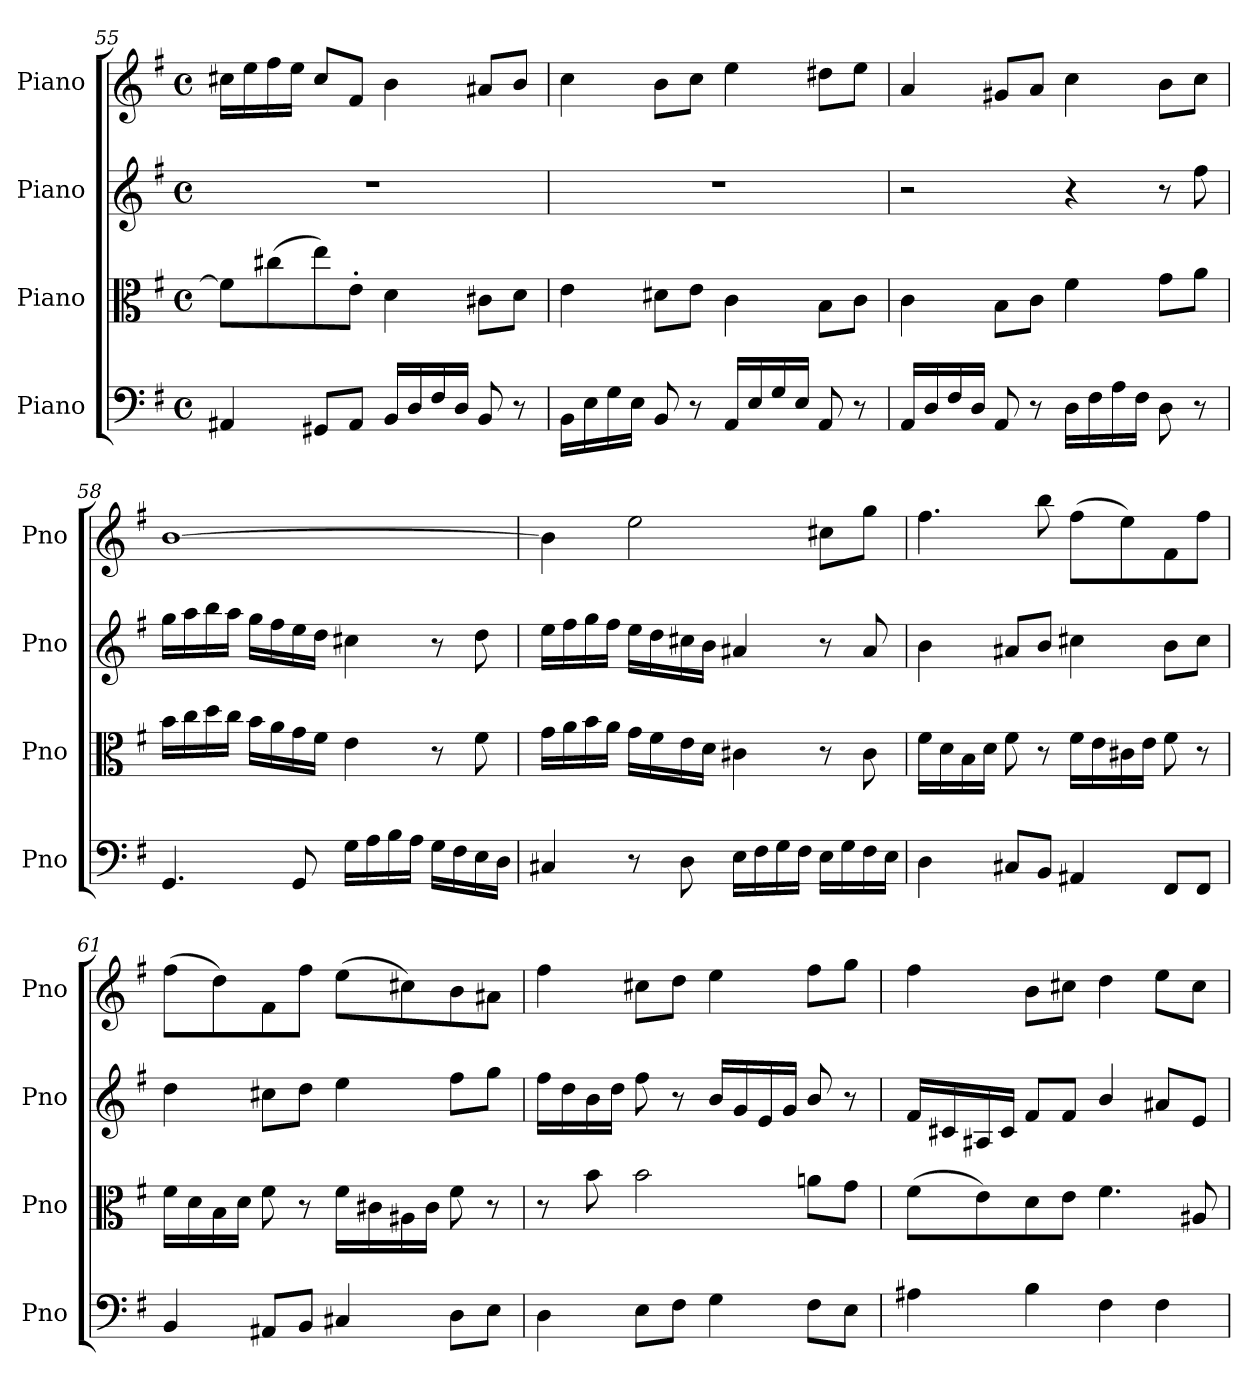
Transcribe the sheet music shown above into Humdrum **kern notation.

**kern	**kern	**kern	**kern
*part4	*part3	*part2	*part1
*staff4	*staff3	*staff2	*staff1
*I"Piano	*I"Piano	*I"Piano	*I"Piano
*I'Pno	*I'Pno	*I'Pno	*I'Pno
*clefF4	*clefC3	*clefG2	*clefG2
*k[f#]	*k[f#]	*k[f#]	*k[f#]
*M4/4	*M4/4	*M4/4	*M4/4
*met(c)	*met(c)	*met(c)	*met(c)
=55	=55	=55	=55
4AA#X/	8f#\L]	1r	16cc#X\LL
.	.	.	16ee\
.	(8cc#X\	.	16ff#\
.	.	.	16ee\JJ
8GG#X/L	8ee\)	.	8cc#/L
8AA#/J	8e'\J	.	8f#/J
16BB/LL	4d\	.	4b\
16D/	.	.	.
16F#/	.	.	.
16D/JJ	.	.	.
8BB/	8c#X\L	.	8a#X/L
8r	8d\J	.	8b/J
=56	=56	=56	=56
16BB\LL	4e\	1r	4cc\
16E\	.	.	.
16G\	.	.	.
16E\JJ	.	.	.
8BB/	8d#X\L	.	8b\L
8r	8e\J	.	8cc\J
16AA/LL	4c\	.	4ee\
16E/	.	.	.
16G/	.	.	.
16E/JJ	.	.	.
8AA/	8B\L	.	8dd#X\L
8r	8c\J	.	8ee\J
=57	=57	=57	=57
16AA/LL	4c\	2r	4a/
16D/	.	.	.
16F#/	.	.	.
16D/JJ	.	.	.
8AA/	8B\L	.	8g#X/L
8r	8c\J	.	8a/J
16D\LL	4f#\	4r	4cc\
16F#\	.	.	.
16A\	.	.	.
16F#\JJ	.	.	.
8D\	8g\L	8r	8b\L
8r	8a\J	8ff#\	8cc\J
!!LO:LB:g=z
=58	=58	=58	=58
4.GG/	16b\LL	16gg\LL	[1b
.	16cc\	16aa\	.
.	16dd\	16bb\	.
.	16cc\JJ	16aa\JJ	.
.	16b\LL	16gg\LL	.
.	16a\	16ff#\	.
8GG/	16g\	16ee\	.
.	16f#\JJ	16dd\JJ	.
16G\LL	4e\	4cc#X\	.
16A\	.	.	.
16B\	.	.	.
16A\JJ	.	.	.
16G\LL	8r	8r	.
16F#\	.	.	.
16E\	8f#\	8dd\	.
16D\JJ	.	.	.
=59	=59	=59	=59
4C#X/	16g\LL	16ee\LL	4b\]
.	16a\	16ff#\	.
.	16b\	16gg\	.
.	16a\JJ	16ff#\JJ	.
8r	16g\LL	16ee\LL	2ee\
.	16f#\	16dd\	.
8D\	16e\	16cc#X\	.
.	16d\JJ	16b\JJ	.
16E\LL	4c#X\	4a#X/	.
16F#\	.	.	.
16G\	.	.	.
16F#\JJ	.	.	.
16E\LL	8r	8r	8cc#X\L
16G\	.	.	.
16F#\	8c#\	8a#/	8gg\J
16E\JJ	.	.	.
=60	=60	=60	=60
4D\	16f#\LL	4b\	4.ff#\
.	16d\	.	.
.	16B\	.	.
.	16d\JJ	.	.
8C#X/L	8f#\	8a#X/L	.
8BB/J	8r	8b/J	8bb\
4AA#X/	16f#\LL	4cc#X\	(8ff#\L
.	16e\	.	.
.	16c#X\	.	8ee\)
.	16e\JJ	.	.
8FF#/L	8f#\	8b\L	8f#\
8FF#/J	8r	8cc#\J	8ff#\J
=61	=61	=61	=61
4BB/	16f#\LL	4dd\	(8ff#\L
.	16d\	.	.
.	16B\	.	8dd\)
.	16d\JJ	.	.
8AA#X/L	8f#\	8cc#X\L	8f#\
8BB/J	8r	8dd\J	8ff#\J
4C#X/	16f#\LL	4ee\	(8ee\L
.	16c#X\	.	.
.	16A#X\	.	8cc#X\)
.	16c#\JJ	.	.
8D\L	8f#\	8ff#\L	8b\
8E\J	8r	8gg\J	8a#X\J
!!LO:PB:g=z
=62	=62	=62	=62
4D\	8r	16ff#\LL	4ff#\
.	.	16dd\	.
.	8b\	16b\	.
.	.	16dd\JJ	.
8E\L	2b\	8ff#\	8cc#X\L
8F#\J	.	8r	8dd\J
4G\	.	16b/LL	4ee\
.	.	16g/	.
.	.	16e/	.
.	.	16g/JJ	.
8F#\L	8an\L	8b/	8ff#\L
8E\J	8g\J	8r	8gg\J
=63	=63	=63	=63
4A#X\	(8f#\L	16f#/LL	4ff#\
.	.	16c#X/	.
.	8e\)	16A#X/	.
.	.	16c#/JJ	.
4B\	8d\	8f#/L	8b\L
.	8e\J	8f#/J	8cc#X\J
4F#\	4.f#\	4b/	4dd\
4F#\	.	8a#X/L	8ee\L
.	8A#X/	8e/J	8cc#\J
=	=	=	=
*-	*-	*-	*-
